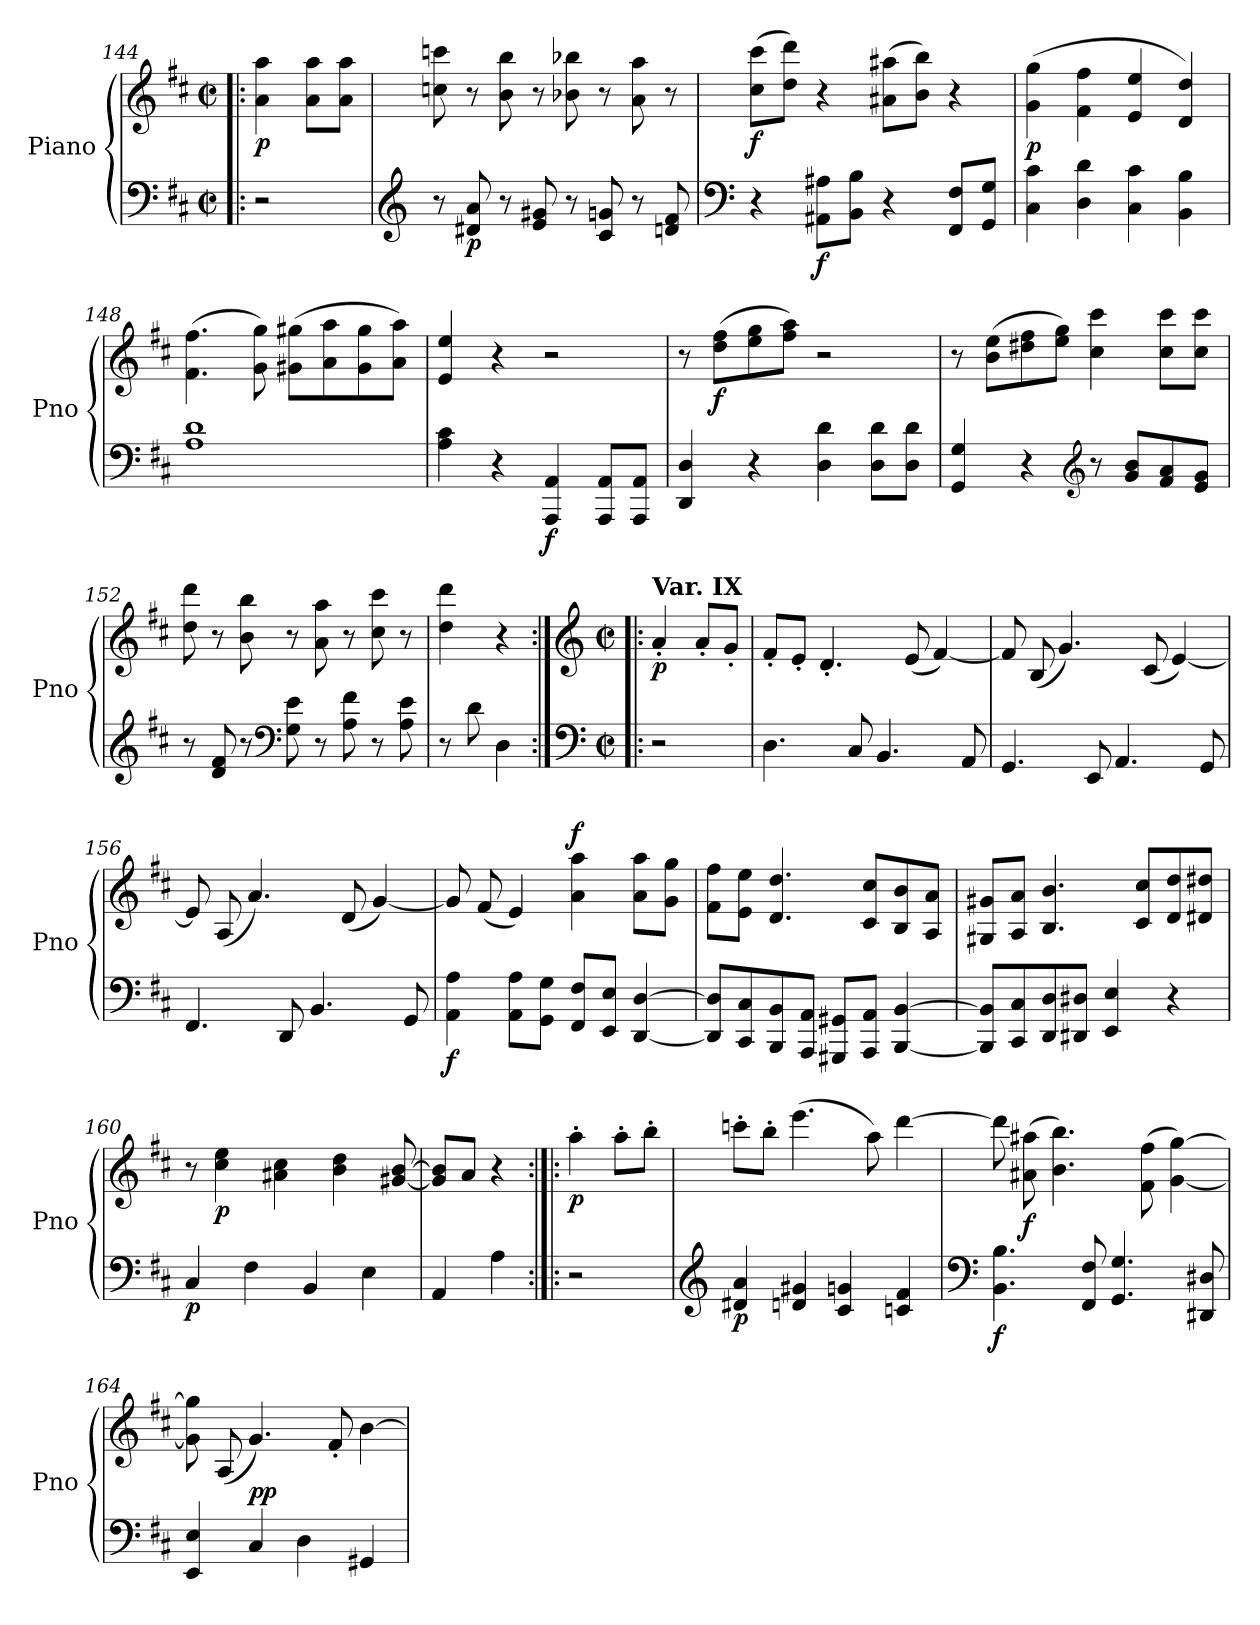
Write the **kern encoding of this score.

**kern	**kern	**dynam
*part1	*part1	*part1
*staff2	*staff1	*staff1/2
*I"Piano	*	*
*I'Pno	*	*
*clefF4	*clefG2	*
*k[f#c#]	*k[f#c#]	*
*M2/2	*M2/2	*
*met(c|)	*met(c|)	*
=144X17!|:	=144X17!|:	=144X17!|:
!	!	!LO:DY:b
2r	4a\ 4aa\	p
.	8a\ 8aa\L	.
.	8a\ 8aa\J	.
=145	=145	=145
*clefG2	*	*
8r	8ccn\ 8cccn\	.
!	!	!LO:DY:b=2
8d#X/ 8a/	8r	p
8r	8b\ 8bb\	.
8e/ 8g#X/	8r	.
8r	8b-X\ 8bb-X\	.
8c#/ 8gn/	8r	.
8r	8a\ 8aa\	.
8dn/ 8f#/	8r	.
!!LO:LB:g=z
=146	=146	=146
*clefF4	*	*
!	!	!LO:DY:b
4r	(>8cc#\ 8ccc#\L	f
.	8dd\ 8ddd\J)	.
!	!	!LO:DY:b=2
8AA#X\ 8A#X\L	4r	f
8BB\ 8B\J	.	.
4r	(>8a#X\ 8aa#X\L	.
.	8b\ 8bb\J)	.
8FF#/ 8F#/L	4r	.
8GG/ 8G/J	.	.
=147	=147	=147
!	!	!LO:DY:b
4C#\ 4c#\	(>4g\ 4gg\	p
4D\ 4d\	4f#\ 4ff#\	.
4C#\ 4c#\	4e/ 4ee/	.
4BB\ 4B\	4d/ 4dd/)	.
=148	=148	=148
*^	*	*
1d	1A	(>4.f#\ 4.ff#\	.
.	.	8g\ 8gg\)	.
.	.	(>8g#X\ 8gg#X\L	.
.	.	8a\ 8aa\	.
.	.	8g#\ 8gg#\	.
.	.	8a\ 8aa\J)	.
*v	*v	*	*
=149	=149	=149
4A\ 4c#\	4e/ 4ee/	.
4r	4r	.
!	!	!LO:DY:b=2
4AAA/ 4AA/	2r	f
8AAA/ 8AA/L	.	.
8AAA/ 8AA/J	.	.
=150	=150	=150
4DD/ 4D/	8r	.
!	!	!LO:DY:b
.	(>8dd\ 8ff#\L	f
4r	8ee\ 8gg\	.
.	8ff#\ 8aa\J)	.
4D\ 4d\	2r	.
8D\ 8d\L	.	.
8D\ 8d\J	.	.
=151	=151	=151
4GG/ 4G/	8r	.
.	(>8b\ 8ee\L	.
4r	8dd#X\ 8ff#\	.
.	8ee\ 8gg\J)	.
*clefG2	*	*
8r	4cc#\ 4ccc#\	.
8g/ 8b/L	.	.
8f#/ 8a/	8cc#\ 8ccc#\L	.
8e/ 8g/J	8cc#\ 8ccc#\J	.
!!LO:LB:g=z
=152	=152	=152
8r	8dd\ 8ddd\	.
8d/ 8f#/	8r	.
8r	8b\ 8bb\	.
*clefF4	*	*
8G\ 8e\	8r	.
8r	8a\ 8aa\	.
8A\ 8f#\	8r	.
8r	8cc#\ 8ccc#\	.
8A\ 8e\	8r	.
=153	=153	=153
8r	4dd\ 4ddd\	.
8d\	.	.
4D\	4r	.
=153X18:|!|:	=153X18:|!|:	=153X18:|!|:
*clefF4	*clefG2	*
*M2/2	*M2/2	*
*met(c|)	*met(c|)	*
!	!LO:TX:a:B:t=Var. IX	!
!	!	!LO:DY:b
2r	4a'/	p
.	8a'/L	.
.	8g'/J	.
=154	=154	=154
4.D\	8f#'/L	.
.	8e'/J	.
.	4.d'/	.
8C#/	.	.
4.BB/	.	.
.	(<8e/	.
.	[4f#/)	.
8AA/	.	.
=155	=155	=155
4.GG/	8f#/]	.
.	(<8B/	.
.	4.g/)	.
8EE/	.	.
4.AA/	.	.
.	(<8c#/	.
.	[4e/)	.
8GG/	.	.
!!LO:LB:g=z
=156	=156	=156
4.FF#/	8e/]	.
.	(<8A/	.
.	4.a/)	.
8DD/	.	.
4.BB/	.	.
.	(<8d/	.
.	[4g/)	.
8GG/	.	.
=157	=157	=157
!	!	!LO:DY:b=2
4AA\ 4A\	8g/]	f
.	(<8f#/	.
8AA\ 8A\L	4e/)	.
8GG\ 8G\J	.	.
!	!	!LO:DY:a
8FF#/ 8F#/L	4a\ 4aa\	f
8EE/ 8E/J	.	.
[4DD/ [4D/	8a\ 8aa\L	.
.	8g\ 8gg\J	.
=158	=158	=158
8DD/] 8D/]L	8f#\ 8ff#\L	.
8CC#/ 8C#/	8e\ 8ee\J	.
8BBB/ 8BB/	4.d/ 4.dd/	.
8AAA/ 8AA/J	.	.
8GGG#X/ 8GG#X/L	.	.
8AAA/ 8AA/J	8c#/ 8cc#/L	.
[4BBB/ [4BB/	8B/ 8b/	.
.	8A/ 8a/J	.
=159	=159	=159
8BBB/] 8BB/]L	8G#X/ 8g#X/L	.
8CC#/ 8C#/	8A/ 8a/J	.
8DD/ 8D/	4.B/ 4.b/	.
8DD#X/ 8D#X/J	.	.
4EE/ 4E/	.	.
.	8c#/ 8cc#/L	.
4r	8d/ 8dd/	.
.	8d#X/ 8dd#X/J	.
!!LO:LB:g=z
=160	=160	=160
!	!	!LO:DY:b=2
4C#/	8r	p
!	!	!LO:DY:b
.	4cc#\ 4ee\	p
4F#\	.	.
.	4a#X\ 4cc#\	.
4BB/	.	.
.	4b\ 4dd\	.
4E\	.	.
.	[8g#X/ [8b/	.
=161	=161	=161
4AA/	8g#/] 8b/]L	.
.	8a/J	.
4A\	4r	.
=161X19:|!|:	=161X19:|!|:	=161X19:|!|:
!	!	!LO:DY:b
2r	4aa'\	p
.	8aa'\L	.
.	8bb'\J	.
=162	=162	=162
*clefG2	*	*
!	!	!LO:DY:b=2
4d#X/ 4a/	8cccn'\L	p
.	8bb'\J	.
4dn/ 4g#X/	(>4.eee\	.
4c#/ 4gn/	.	.
.	8aa\)	.
4cn/ 4f#/	[4ddd\	.
=163	=163	=163
*clefF4	*	*
!	!	!LO:DY:b=2
4.BB\ 4.B\	8ddd\]	f
!	!	!LO:DY:b
.	(>8a#X\ 8aa#X\	f
.	4.b\ 4.bb\)	.
8FF#/ 8F#/	.	.
4.GG/ 4.G/	.	.
.	(>8f#\ 8ff#\	.
.	[4g\ [4gg\)	.
8DD#X/ 8D#X/	.	.
!!LO:LB:g=z
=164	=164	=164
4EE/ 4E/	8g\] 8gg\]	.
.	(<8A/	.
!	!	!LO:DY:a=2
!	!	!LO:DY:n=1:b=2
4C#/	4.g/)	p p
4D\	.	.
.	8f#'/	.
4GG#X/	[4b\	.
=	=	=
*-	*-	*-
